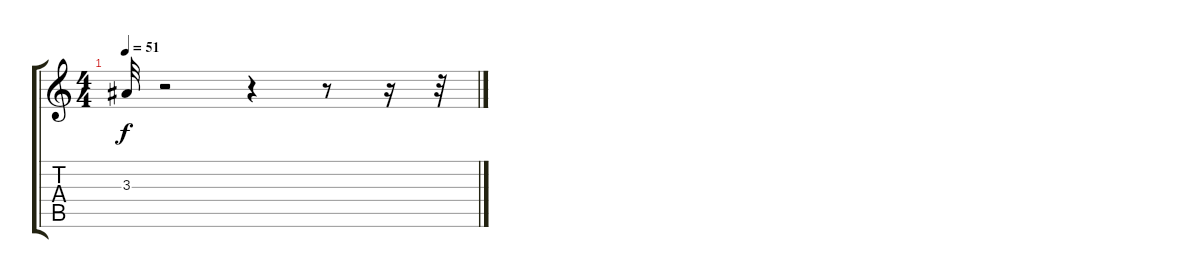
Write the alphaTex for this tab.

\track "" {instrument electricguitarclean}
\staff {score tabs}
\tuning (E4 B3 G3 D3 A2 E2) {hide}
\ts (4 4)
\tempo 51
\clef g2
\ks c
3.3{t}.32{dy f} r.2 r.4 r.8 r.16 r.32
